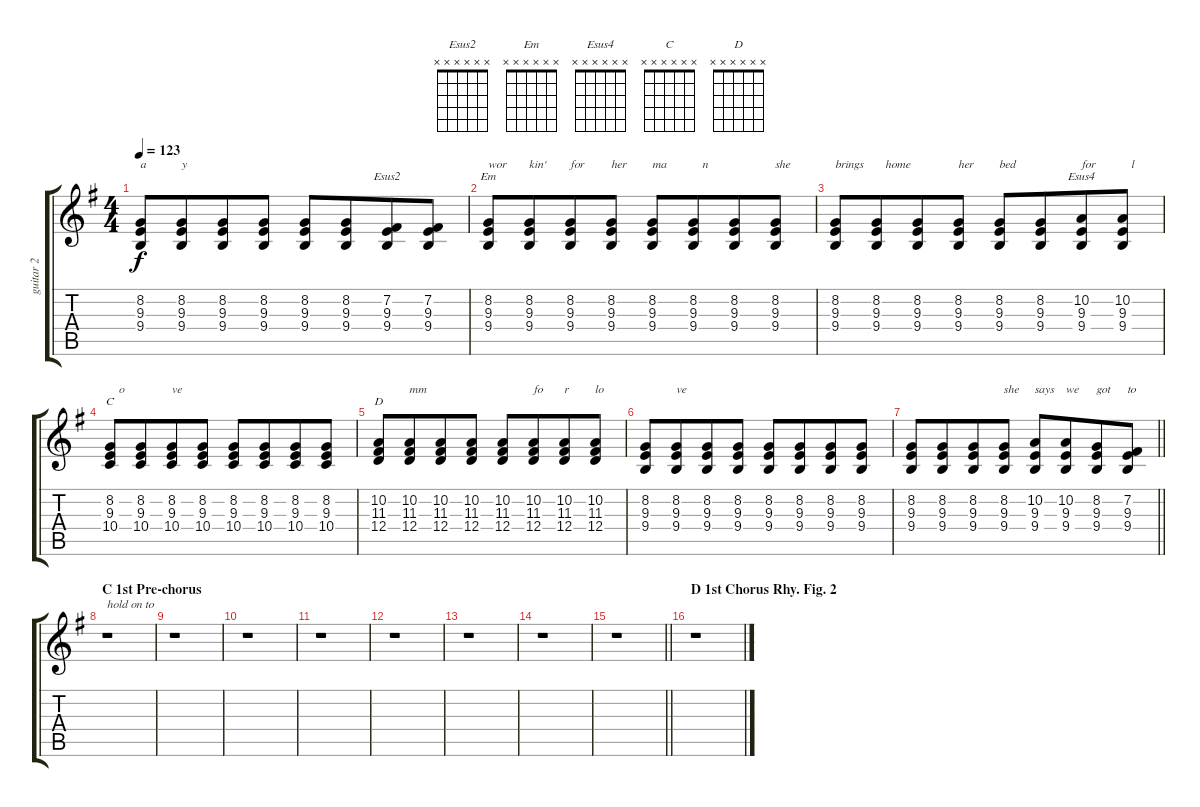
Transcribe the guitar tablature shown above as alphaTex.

\track ("guitar 2" "guitar 2") {instrument pad3polysynth}
\staff {score tabs}
\tuning (E4 B3 G3 D3 A2 E2) {hide}
\chord ("Esus2" x x x x x x)
\chord ("Em" x x x x x x)
\chord ("Esus4" x x x x x x)
\chord ("C" x x x x x x)
\chord ("D" x x x x x x)
\ts (4 4)
\tempo 123
\clef g2
\ks g
(8.2 9.3 9.4).8{txt "a" dy f} (8.2 9.3 9.4).8{txt "y" beam merge} (8.2 9.3 9.4).8 (8.2 9.3 9.4).8 (8.2 9.3 9.4).8 (8.2 9.3 9.4).8{beam merge} (7.2 9.3 9.4).8{ch "Esus2"} (7.2 9.3 9.4).8 |
(8.2 9.3 9.4).8{ch "Em" txt "wor"} (8.2 9.3 9.4).8{txt "kin'" beam merge} (8.2 9.3 9.4).8{txt "for"} (8.2 9.3 9.4).8{txt "her"} (8.2 9.3 9.4).8{txt "ma"} (8.2 9.3 9.4).8{txt "   n" beam merge} (8.2 9.3 9.4).8 (8.2 9.3 9.4).8{txt "she"} |
(8.2 9.3 9.4).8{txt "brings"} (8.2 9.3 9.4).8{txt "   home" beam merge} (8.2 9.3 9.4).8 (8.2 9.3 9.4).8{txt "her"} (8.2 9.3 9.4).8{txt "bed"} (8.2 9.3 9.4).8{beam merge} (10.2 9.3 9.4).8{ch "Esus4" txt "for"} (10.2 9.3 9.4).8{txt "   l"} |
(8.2 9.3 10.4).8{ch "C" txt "   o"} (8.2 9.3 10.4).8{beam merge} (8.2 9.3 10.4).8{txt "ve"} (8.2 9.3 10.4).8 (8.2 9.3 10.4).8 (8.2 9.3 10.4).8{beam merge} (8.2 9.3 10.4).8 (8.2 9.3 10.4).8 |
(10.2 11.3 12.4).8{ch "D"} (10.2 11.3 12.4).8{txt "mm" beam merge} (10.2 11.3 12.4).8 (10.2 11.3 12.4).8 (10.2 11.3 12.4).8 (10.2 11.3 12.4).8{txt "fo" beam merge} (10.2 11.3 12.4).8{txt "r"} (10.2 11.3 12.4).8{txt "lo"} |
(8.2 9.3 9.4).8 (8.2 9.3 9.4).8{txt "ve" beam merge} (8.2 9.3 9.4).8 (8.2 9.3 9.4).8 (8.2 9.3 9.4).8 (8.2 9.3 9.4).8{beam merge} (8.2 9.3 9.4).8 (8.2 9.3 9.4).8 |
\barLineRight lightlight
(8.2 9.3 9.4).8 (8.2 9.3 9.4).8{beam merge} (8.2 9.3 9.4).8 (8.2 9.3 9.4).8{txt "she"} (10.2 9.3 9.4).8{txt "says"} (10.2 9.3 9.4).8{txt "we" beam merge} (8.2 9.3 9.4).8{txt "got"} (7.2 9.3 9.4).8{txt "to"} |
\section ("" "C 1st Pre-chorus")
r.1{txt "hold on to"} |
r.1 |
r.1 |
r.1 |
r.1 |
r.1 |
r.1 |
\barLineRight lightlight
r.1 |
\section ("" "D 1st Chorus Rhy. Fig. 2")
r.1
